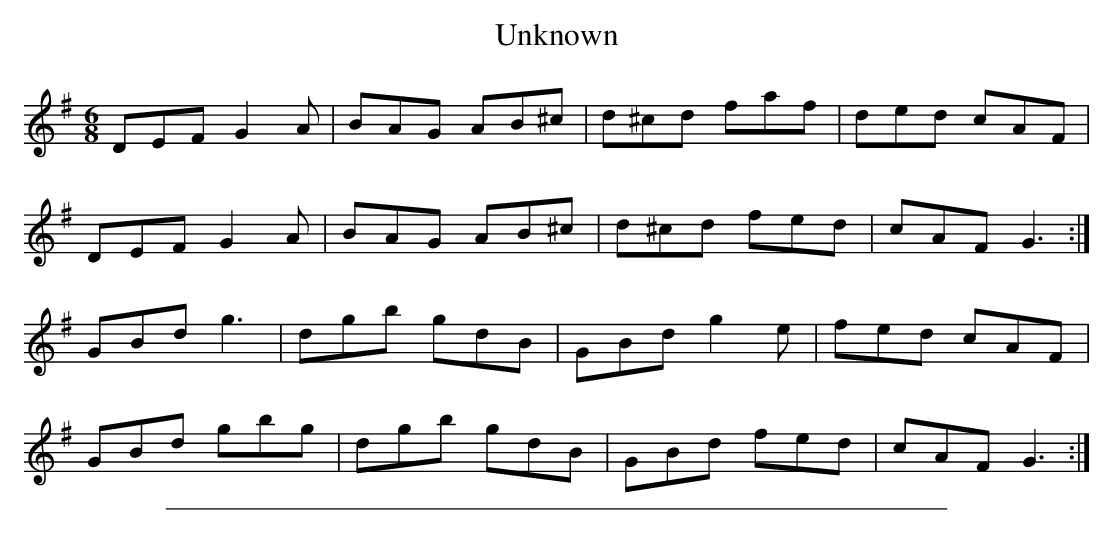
X:1
T: Unknown
M:6/8
L:1/8
K:G
DEF G2 A | BAG AB^c | d^cd faf | ded cAF |
DEF G2 A | BAG AB^c | d^cd fed | cAF G3 :|
GBd g3   | dgb gdB  | GBd  g2e | fed cAF |
GBd gbg  | dgb gdB  | GBd  fed | cAF G3 :|
